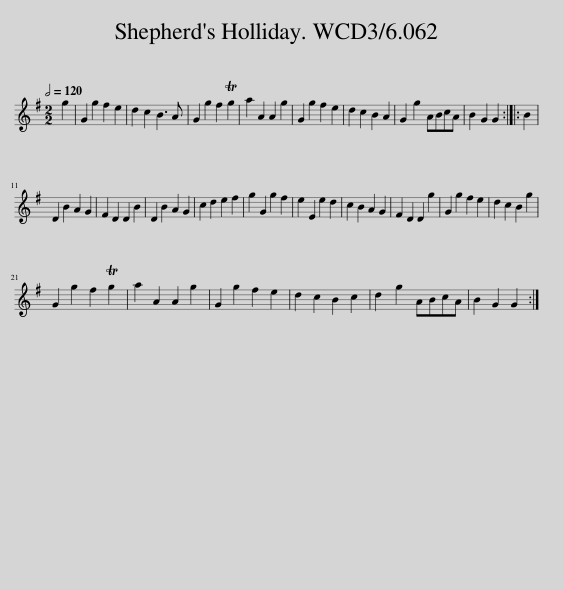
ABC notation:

X:1
L:1/8
Q:1/2=120
M:2/2
I:linebreak $
K:G
V:1 treble
V:1
 g2 | G2 g2 f2 e2 | d2 c2 B3 A | G2 g2 f2 Tg2 | a2 A2 A2 g2 | %5
 G2 g2 f2 e2 | d2 c2 B2 A2 | G2 g2 ABcA | B2 G2 G2 :: B2 |$ %10
 D2 B2 A2 G2 | F2 D2 D2 B2 | D2 B2 A2 G2 | c2 d2 e2 f2 | g2 G2 g2 f2 | %15
 e2 E2 e2 d2 | c2 B2 A2 G2 | F2 D2 D2 g2 | G2 g2 f2 e2 | d2 c2 B2 g2 |$ %20
 G2 g2 f2 Tg2 | a2 A2 A2 g2 | G2 g2 f2 e2 | d2 c2 B2 c2 | d2 g2 ABcA | %25
 B2 G2 G2 :| %26
